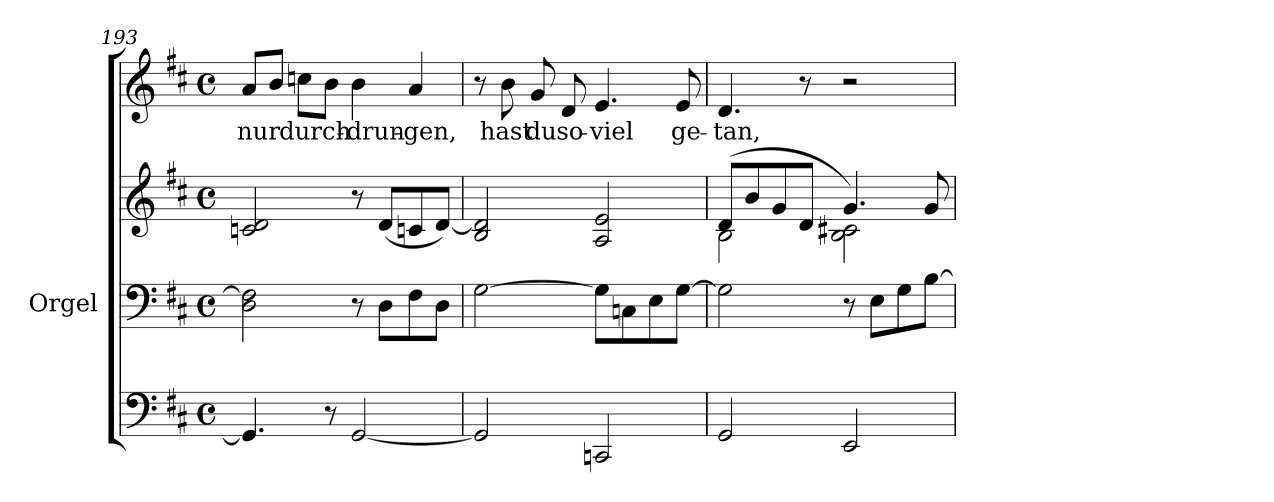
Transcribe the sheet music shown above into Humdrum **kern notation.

**kern	**kern	**kern	**kern	**text
*part3	*part2	*part2	*part1	*part1
*staff4	*staff3	*staff2	*staff1	*staff1
*	*I"Orgel	*	*	*
*	*I'Org.	*	*	*
*clefF4	*clefF4	*clefG2	*clefG2	*
*k[f#c#]	*k[f#c#]	*k[f#c#]	*k[f#c#]	*
*D:	*D:	*D:	*D:	*
*M4/4	*M4/4	*M4/4	*M4/4	*
*met(c)	*met(c)	*met(c)	*met(c)	*
=193	=193	=193	=193	=193
!	!	!	!	!LO:LY:b
4.GG/]	2D\ 2F#\]	2c/ 2d/	8a/L	nur
.	.	.	8b/J	.
!	!	!	!	!LO:LY:b
.	.	.	8ccn\L	durch-
8r	.	.	8b\J	.
!	!	!	!	!LO:LY:b
[2GG/	8r	8r	4b\	-drun-
.	8D\L	(<8d/L	.	.
!	!	!	!	!LO:LY:b
.	8F#\	8cn/	4a/	-gen,
.	8D\J	[>8d/J)	.	.
=194	=194	=194	=194	=194
2GG/]	[2G\	2B/ 2d/]	8r	.
!	!	!	!	!LO:LY:b
.	.	.	8b\	hast
!	!	!	!	!LO:LY:b
.	.	.	8g/	du
!	!	!	!	!LO:LY:b
.	.	.	8d/	so-
!	!	!	!	!LO:LY:b
2CCn/	8G\L]	2A/ 2e/	4.e/	-viel
.	8Cn\	.	.	.
.	8E\	.	.	.
!	!	!	!	!LO:LY:b
.	[8G\J	.	8e/	ge-
!!LO:PB:g=z
=195	=195	=195	=195	=195
*	*	*^	*	*
!	!	!	!	!	!LO:LY:b
2GG/	2G\]	(>8d/L	2B\	4.d/	-tan,
.	.	8b/	.	.	.
.	.	8g/	.	.	.
.	.	8d/J	.	8r	.
2EE/	8r	4.g/)	2B\ 2c#X\	2r	.
.	8E\L	.	.	.	.
.	8G\	.	.	.	.
.	[8B\J	8g/	.	.	.
*	*	*v	*v	*	*
=	=	=	=	=
*-	*-	*-	*-	*-
